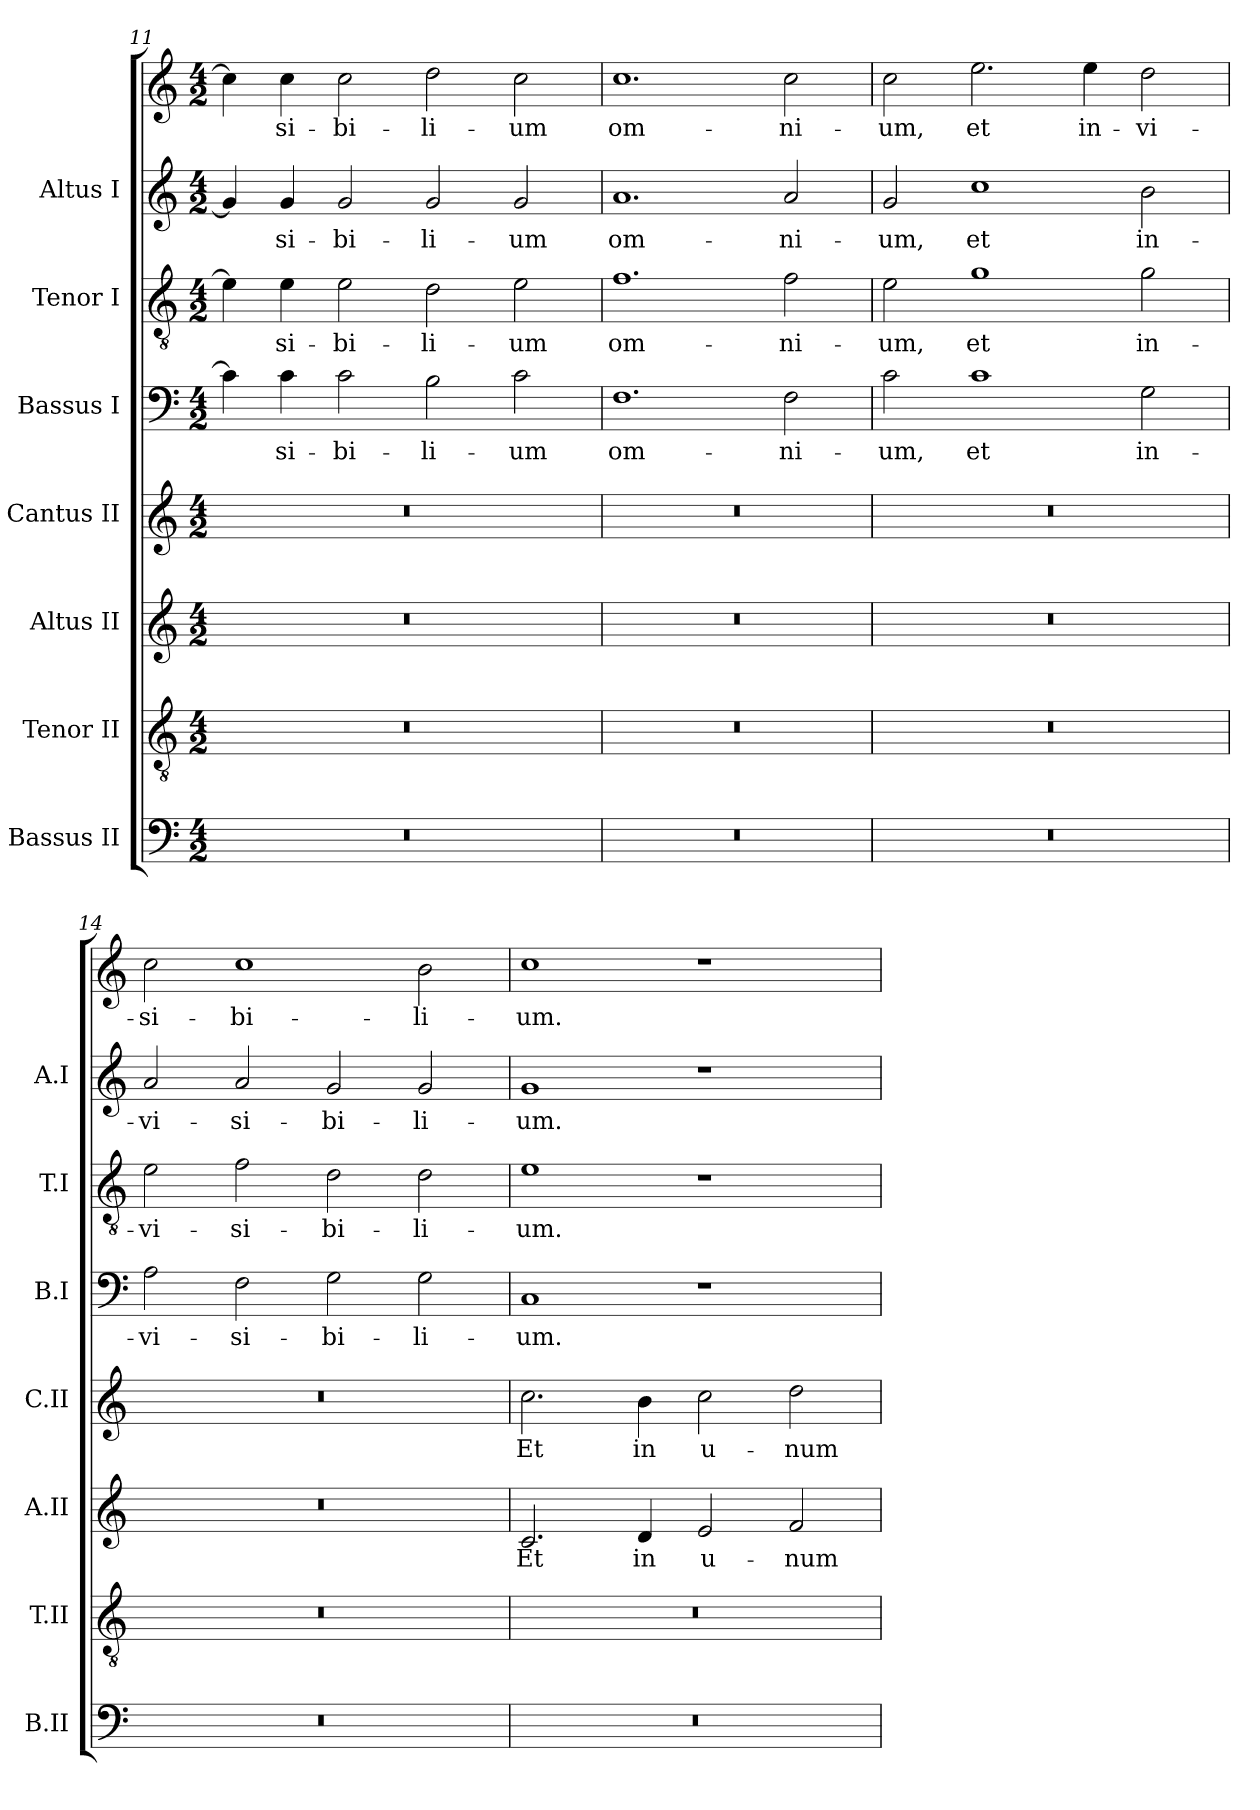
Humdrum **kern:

**kern	**kern	**kern	**text	**kern	**text	**kern	**text	**kern	**text	**kern	**text	**kern	**text
*part8	*part7	*part6	*part6	*part5	*part5	*part4	*part4	*part3	*part3	*part2	*part2	*part1	*part1
*staff8	*staff7	*staff6	*staff6	*staff5	*staff5	*staff4	*staff4	*staff3	*staff3	*staff2	*staff2	*staff1	*staff1
*I"Bassus II	*I"Tenor II	*I"Altus II	*	*I"Cantus II	*	*I"Bassus I	*	*I"Tenor I	*	*I"Altus I	*	*	*
*I'B.II	*I'T.II	*I'A.II	*	*I'C.II	*	*I'B.I	*	*I'T.I	*	*I'A.I	*	*	*
*clefF4	*clefGv2	*clefG2	*	*clefG2	*	*clefF4	*	*clefGv2	*	*clefG2	*	*clefG2	*
*	*ITrd7c12	*	*	*	*	*	*	*ITrd7c12	*	*	*	*	*
*k[]	*k[]	*k[]	*	*k[]	*	*k[]	*	*k[]	*	*k[]	*	*k[]	*
*C:	*C:	*C:	*	*C:	*	*C:	*	*C:	*	*C:	*	*C:	*
*M4/2	*M4/2	*M4/2	*	*M4/2	*	*M4/2	*	*M4/2	*	*M4/2	*	*M4/2	*
=11	=11	=11	=11	=11	=11	=11	=11	=11	=11	=11	=11	=11	=11
0r	0r	0r	.	0r	.	4c\]	.	4E\]	.	4g/]	.	4cc\]	.
.	.	.	.	.	.	4c\	-si-	4E\	-si-	4g/	-si-	4cc\	-si-
.	.	.	.	.	.	2c\	-bi-	2E\	-bi-	2g/	-bi-	2cc\	-bi-
.	.	.	.	.	.	2B\	-li-	2D\	-li-	2g/	-li-	2dd\	-li-
.	.	.	.	.	.	2c\	-um	2E\	-um	2g/	-um	2cc\	-um
=12	=12	=12	=12	=12	=12	=12	=12	=12	=12	=12	=12	=12	=12
0r	0r	0r	.	0r	.	1.F\	om-	1.F\	om-	1.a/	om-	1.cc\	om-
.	.	.	.	.	.	2F\	-ni-	2F\	-ni-	2a/	-ni-	2cc\	-ni-
=13	=13	=13	=13	=13	=13	=13	=13	=13	=13	=13	=13	=13	=13
0r	0r	0r	.	0r	.	2c\	-um,	2E\	-um,	2g/	-um,	2cc\	-um,
.	.	.	.	.	.	1c\	et	1G\	et	1cc\	et	2.ee\	et
.	.	.	.	.	.	.	.	.	.	.	.	4ee\	in-
.	.	.	.	.	.	2G\	in-	2G\	in-	2b\	in-	2dd\	-vi-
=14	=14	=14	=14	=14	=14	=14	=14	=14	=14	=14	=14	=14	=14
0r	0r	0r	.	0r	.	2A\	-vi-	2E\	-vi-	2a/	-vi-	2cc\	-si-
.	.	.	.	.	.	2F\	-si-	2F\	-si-	2a/	-si-	1cc\	-bi-
.	.	.	.	.	.	2G\	-bi-	2D\	-bi-	2g/	-bi-	.	.
.	.	.	.	.	.	2G\	-li-	2D\	-li-	2g/	-li-	2b\	-li-
=15	=15	=15	=15	=15	=15	=15	=15	=15	=15	=15	=15	=15	=15
0r	0r	2.c/	Et	2.cc\	Et	1C/	-um.	1E\	-um.	1g/	-um.	1cc\	-um.
.	.	4d/	in	4b\	in	.	.	.	.	.	.	.	.
.	.	2e/	u-	2cc\	u-	1r	.	1r	.	1r	.	1r	.
.	.	2f/	-num	2dd\	-num	.	.	.	.	.	.	.	.
=	=	=	=	=	=	=	=	=	=	=	=	=	=
*-	*-	*-	*-	*-	*-	*-	*-	*-	*-	*-	*-	*-	*-
